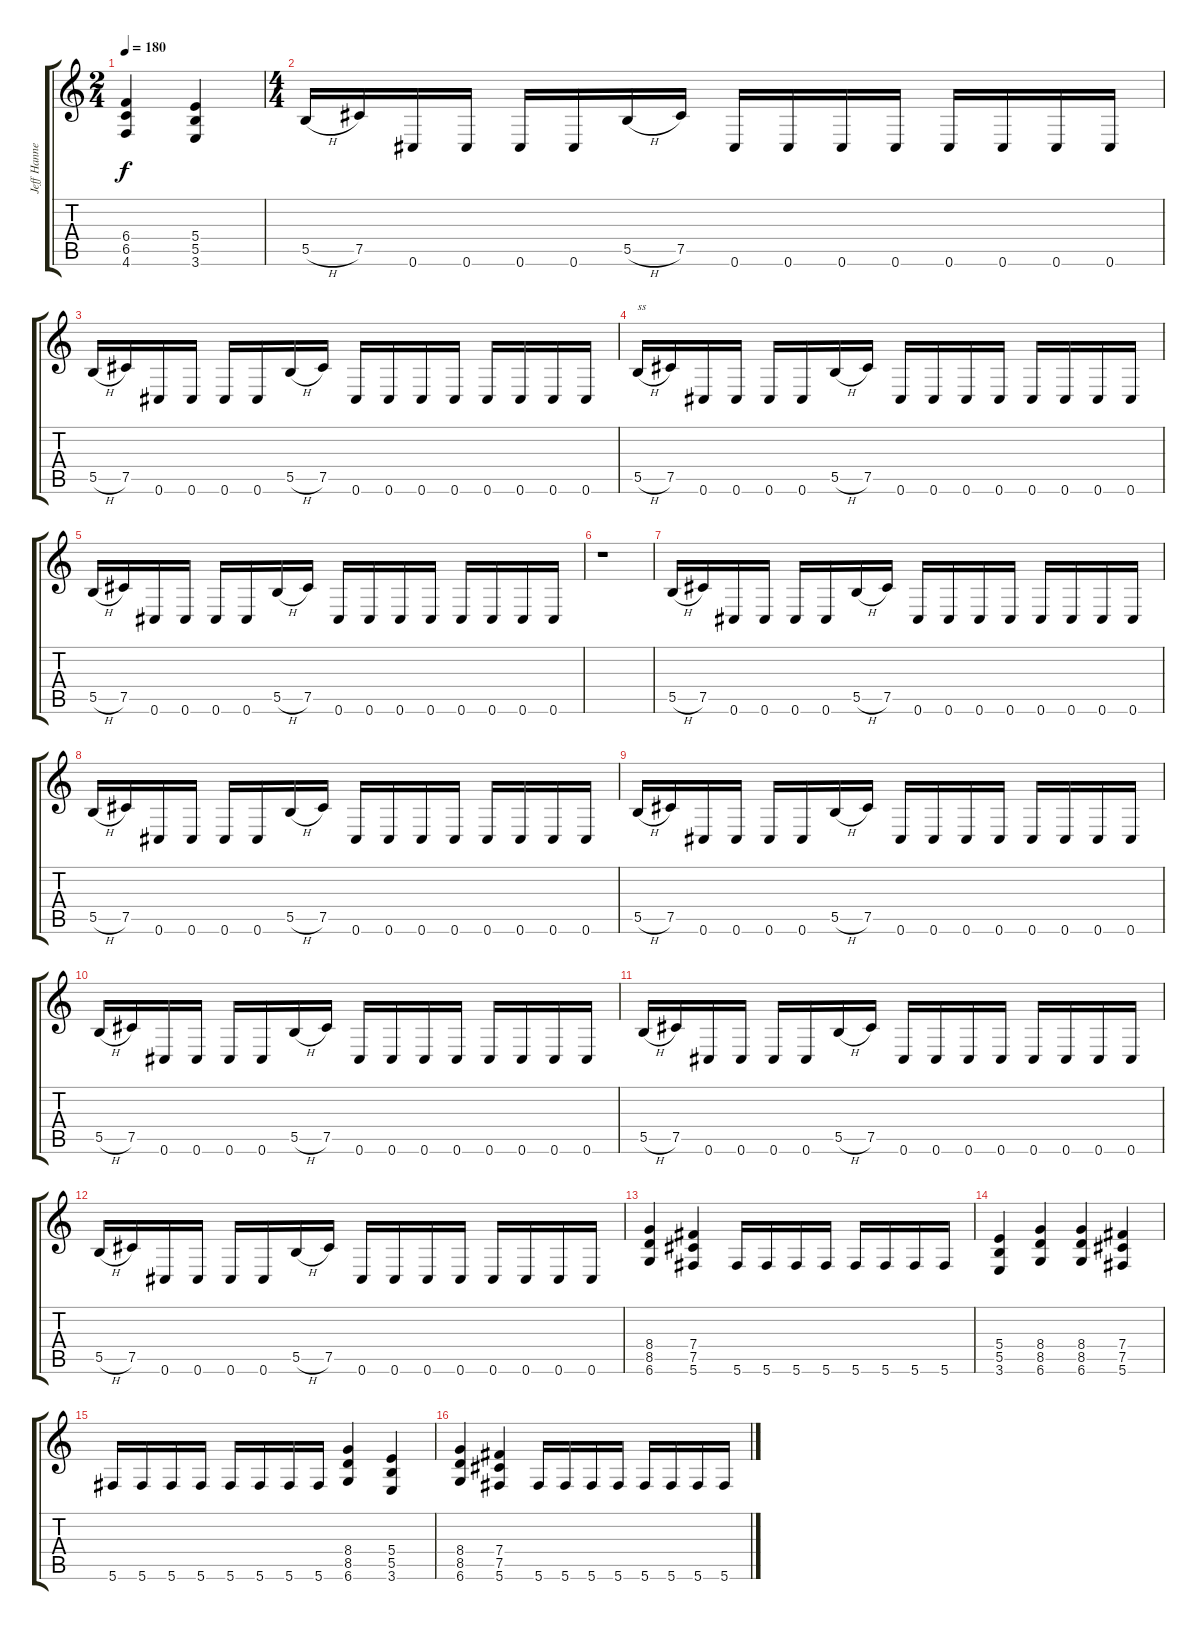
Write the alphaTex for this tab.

\track ("Jeff Hanneman" "Jeff Hanne") {instrument distortionguitar}
\staff {score tabs}
\tuning (Db4 Ab3 E3 B2 Gb2 Db2) {hide}
\ts (2 4)
\tempo 180
\clef g2
\ks c
(6.4 6.5 4.6).4{dy f} (5.4 5.5 3.6).4 |
\ts (4 4)
5.5{h}.16 7.5.16 0.6.16 0.6.16 0.6.16 0.6.16 5.5{h}.16 7.5.16 0.6.16 0.6.16 0.6.16 0.6.16 0.6.16 0.6.16 0.6.16 0.6.16 |
5.5{h}.16 7.5.16 0.6.16 0.6.16 0.6.16 0.6.16 5.5{h}.16 7.5.16 0.6.16 0.6.16 0.6.16 0.6.16 0.6.16 0.6.16 0.6.16 0.6.16 |
5.5{h}.16{txt "ss"} 7.5.16 0.6.16 0.6.16 0.6.16 0.6.16 5.5{h}.16 7.5.16 0.6.16 0.6.16 0.6.16 0.6.16 0.6.16 0.6.16 0.6.16 0.6.16 |
5.5{h}.16 7.5.16 0.6.16 0.6.16 0.6.16 0.6.16 5.5{h}.16 7.5.16 0.6.16 0.6.16 0.6.16 0.6.16 0.6.16 0.6.16 0.6.16 0.6.16 |
r.1 |
5.5{h}.16 7.5.16 0.6.16 0.6.16 0.6.16 0.6.16 5.5{h}.16 7.5.16 0.6.16 0.6.16 0.6.16 0.6.16 0.6.16 0.6.16 0.6.16 0.6.16 |
5.5{h}.16 7.5.16 0.6.16 0.6.16 0.6.16 0.6.16 5.5{h}.16 7.5.16 0.6.16 0.6.16 0.6.16 0.6.16 0.6.16 0.6.16 0.6.16 0.6.16 |
5.5{h}.16 7.5.16 0.6.16 0.6.16 0.6.16 0.6.16 5.5{h}.16 7.5.16 0.6.16 0.6.16 0.6.16 0.6.16 0.6.16 0.6.16 0.6.16 0.6.16 |
5.5{h}.16 7.5.16 0.6.16 0.6.16 0.6.16 0.6.16 5.5{h}.16 7.5.16 0.6.16 0.6.16 0.6.16 0.6.16 0.6.16 0.6.16 0.6.16 0.6.16 |
5.5{h}.16 7.5.16 0.6.16 0.6.16 0.6.16 0.6.16 5.5{h}.16 7.5.16 0.6.16 0.6.16 0.6.16 0.6.16 0.6.16 0.6.16 0.6.16 0.6.16 |
5.5{h}.16 7.5.16 0.6.16 0.6.16 0.6.16 0.6.16 5.5{h}.16 7.5.16 0.6.16 0.6.16 0.6.16 0.6.16 0.6.16 0.6.16 0.6.16 0.6.16 |
(8.4 8.5 6.6).4 (7.4 7.5 5.6).4 5.6.16 5.6.16 5.6.16 5.6.16 5.6.16 5.6.16 5.6.16 5.6.16 |
(5.4 5.5 3.6).4 (8.4 8.5 6.6).4 (8.4 8.5 6.6).4 (7.4 7.5 5.6).4 |
5.6.16 5.6.16 5.6.16 5.6.16 5.6.16 5.6.16 5.6.16 5.6.16 (8.4 8.5 6.6).4 (5.4 5.5 3.6).4 |
(8.4 8.5 6.6).4 (7.4 7.5 5.6).4 5.6.16 5.6.16 5.6.16 5.6.16 5.6.16 5.6.16 5.6.16 5.6.16
